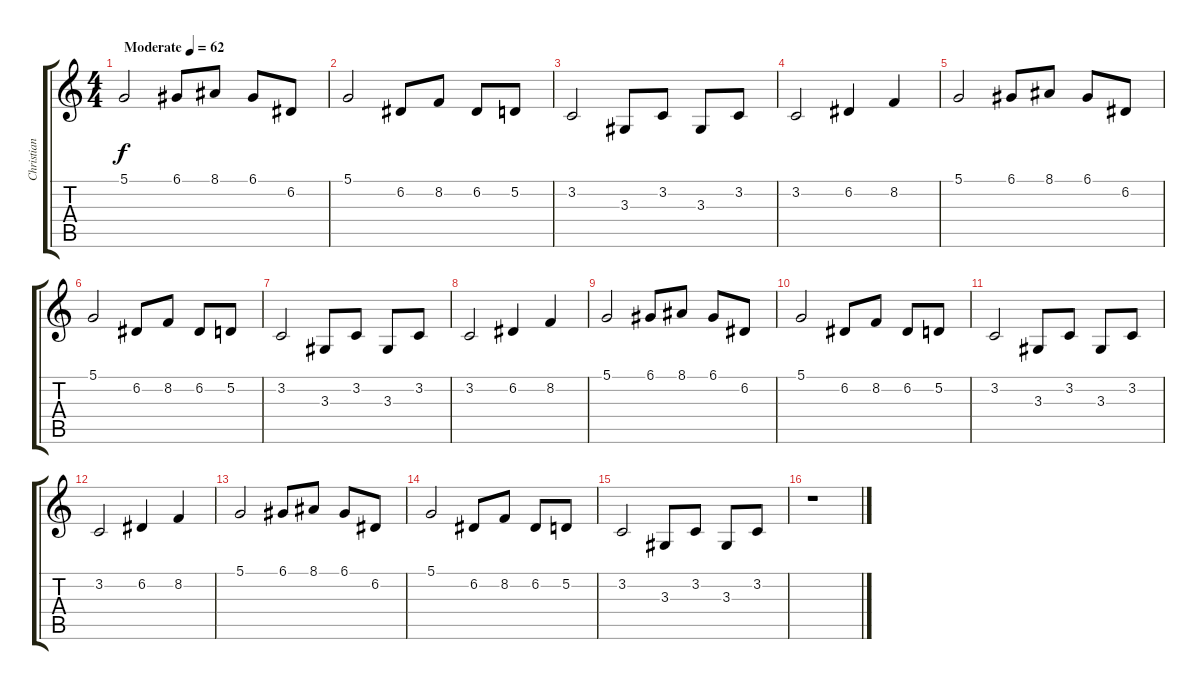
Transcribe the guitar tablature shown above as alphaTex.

\track ("Christian Lorenz" "Christian ") {instrument fx7echoes}
\staff {score tabs}
\tuning (D4 A3 F3 C3 G2 C2) {hide}
\ts (4 4)
\tempo (62 "Moderate")
\clef g2
\ks c
5.1.2{dy f instrument fx7echoes} 6.1.8 8.1.8 6.1.8 6.2.8 |
5.1.2 6.2.8 8.2.8 6.2.8 5.2.8 |
3.2.2 3.3.8 3.2.8 3.3.8 3.2.8 |
3.2.2 6.2.4 8.2.4 |
5.1.2 6.1.8 8.1.8 6.1.8 6.2.8 |
5.1.2 6.2.8 8.2.8 6.2.8 5.2.8 |
3.2.2 3.3.8 3.2.8 3.3.8 3.2.8 |
3.2.2 6.2.4 8.2.4 |
5.1.2 6.1.8 8.1.8 6.1.8 6.2.8 |
5.1.2 6.2.8 8.2.8 6.2.8 5.2.8 |
3.2.2 3.3.8 3.2.8 3.3.8 3.2.8 |
3.2.2 6.2.4 8.2.4 |
5.1.2 6.1.8 8.1.8 6.1.8 6.2.8 |
5.1.2 6.2.8 8.2.8 6.2.8 5.2.8 |
3.2.2 3.3.8 3.2.8 3.3.8 3.2.8 |
r.1
